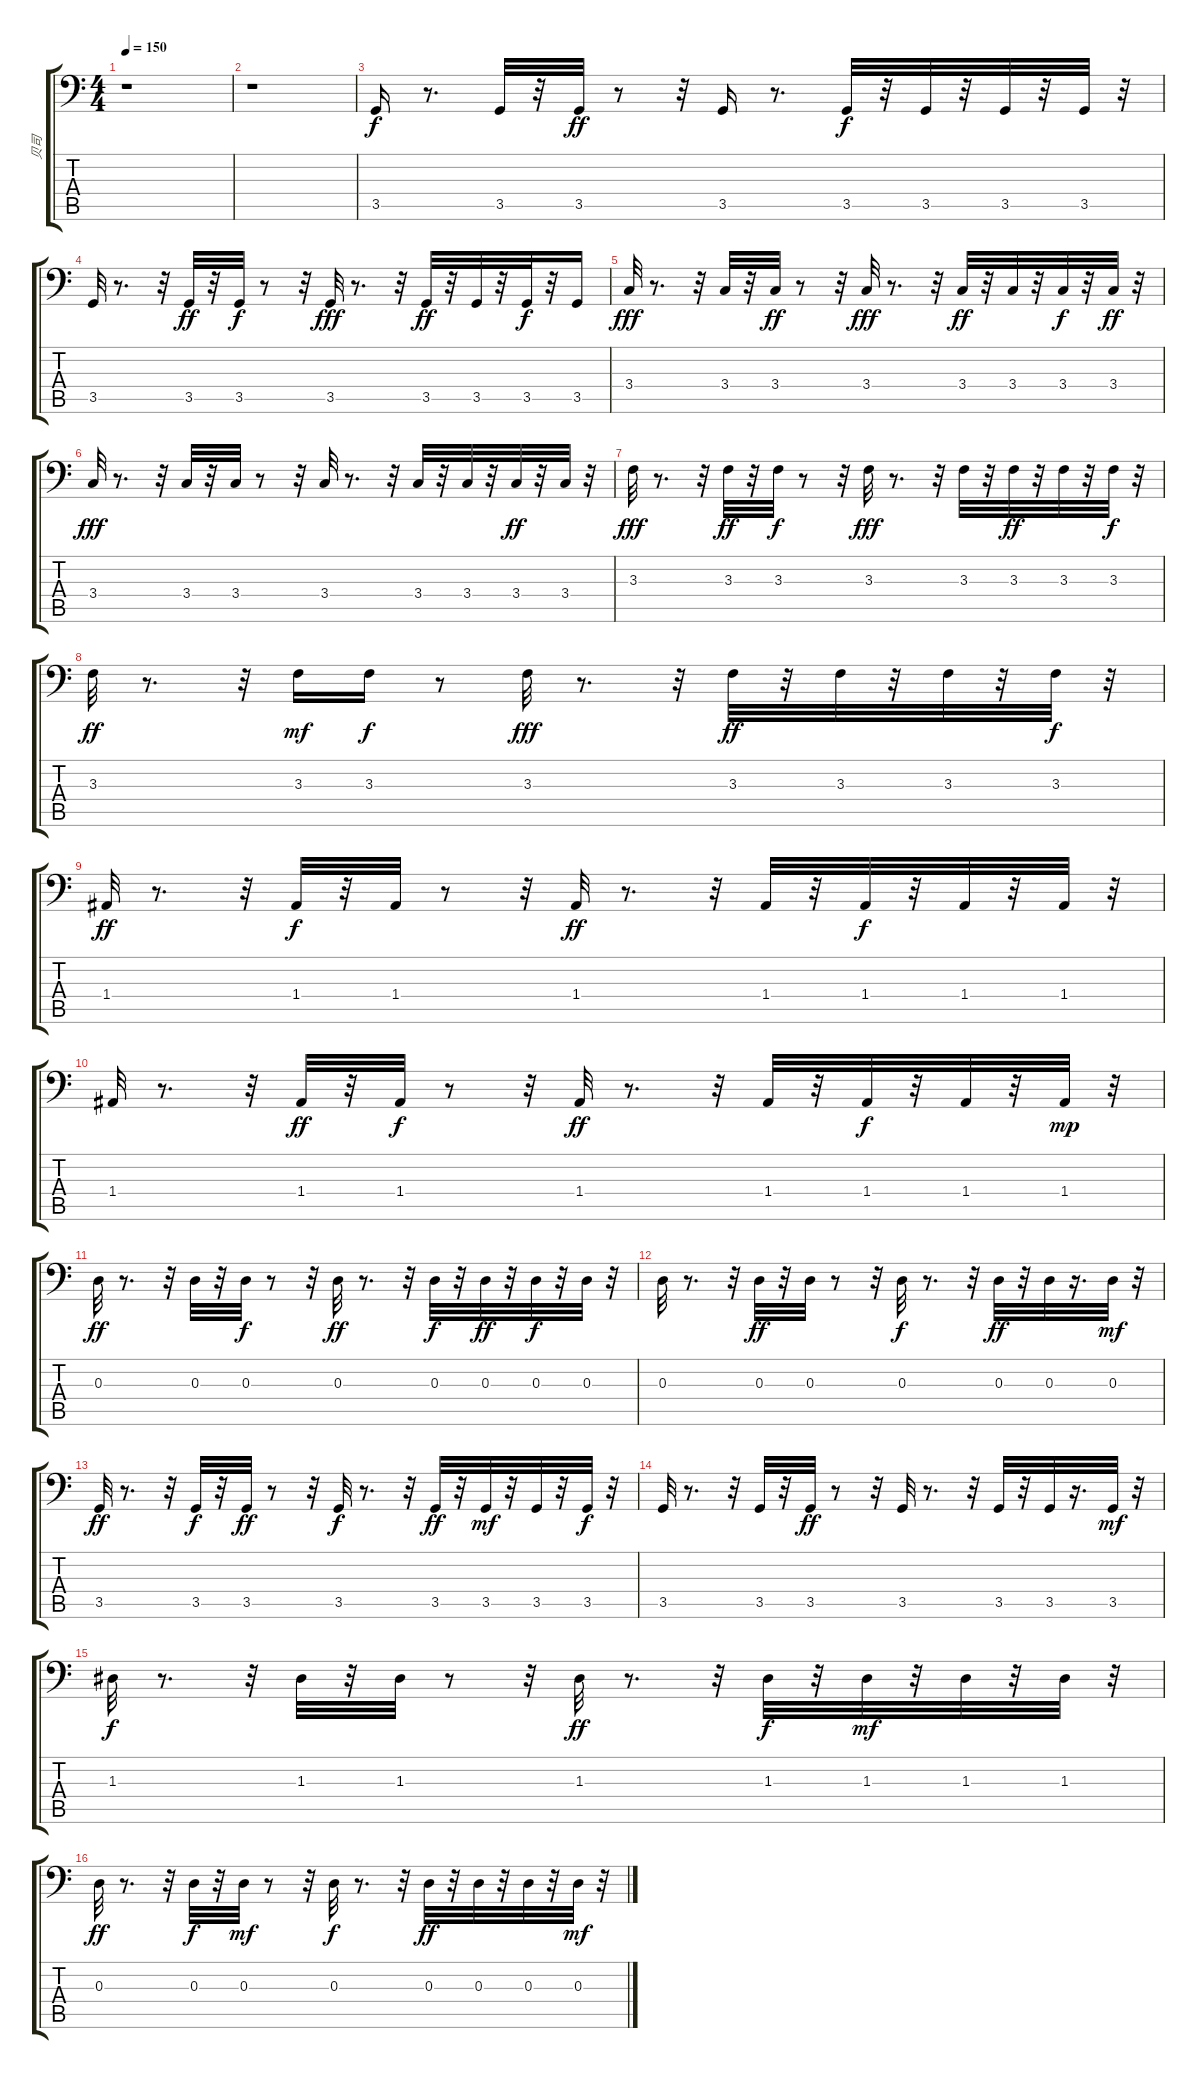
\track ("贝司" "贝司") {instrument electricbassfinger}
\staff {score tabs}
\tuning (C3 G2 D2 A1 E1 B0) {hide}
\ts (4 4)
\tempo 150
\clef f4
\ks c
r.1{dy f instrument electricbassfinger} |
r.1 |
3.5.16{txt ""} r.8{d} 3.5.32 r.32 3.5.32{dy ff} r.8 r.32 3.5.16 r.8{d} 3.5.32{dy f} r.32 3.5.32 r.32 3.5.32 r.32 3.5.32 r.32 |
3.5.32 r.8{d} r.32 3.5.32{dy ff} r.32 3.5.32{dy f} r.8 r.32 3.5.32{dy fff} r.8{d} r.32 3.5.32{dy ff} r.32 3.5.32 r.32 3.5.32{dy f} r.32 3.5.16 |
3.4.32{dy fff} r.8{d} r.32 3.4.32 r.32 3.4.32{dy ff} r.8 r.32 3.4.32{dy fff} r.8{d} r.32 3.4.32{dy ff} r.32 3.4.32 r.32 3.4.32{dy f} r.32 3.4.32{dy ff} r.32 |
3.4.32{dy fff} r.8{d} r.32 3.4.32 r.32 3.4.32 r.8 r.32 3.4.32 r.8{d} r.32 3.4.32 r.32 3.4.32 r.32 3.4.32{dy ff} r.32 3.4.32 r.32 |
3.3.32{dy fff} r.8{d} r.32 3.3.32{dy ff} r.32 3.3.32{dy f} r.8 r.32 3.3.32{dy fff} r.8{d} r.32 3.3.32 r.32 3.3.32{dy ff} r.32 3.3.32 r.32 3.3.32{dy f} r.32 |
3.3.32{dy ff} r.8{d} r.32 3.3.16{dy mf} 3.3.16{dy f} r.8 3.3.32{dy fff} r.8{d} r.32 3.3.32{dy ff} r.32 3.3.32 r.32 3.3.32 r.32 3.3.32{dy f} r.32 |
1.4.32{dy ff} r.8{d} r.32 1.4.32{dy f} r.32 1.4.32 r.8 r.32 1.4.32{dy ff} r.8{d} r.32 1.4.32 r.32 1.4.32{dy f} r.32 1.4.32 r.32 1.4.32 r.32 |
1.4.32 r.8{d} r.32 1.4.32{dy ff} r.32 1.4.32{dy f} r.8 r.32 1.4.32{dy ff} r.8{d} r.32 1.4.32 r.32 1.4.32{dy f} r.32 1.4.32 r.32 1.4.32{dy mp} r.32 |
0.3.32{dy ff} r.8{d} r.32 0.3.32 r.32 0.3.32{dy f} r.8 r.32 0.3.32{dy ff} r.8{d} r.32 0.3.32{dy f} r.32 0.3.32{dy ff} r.32 0.3.32{dy f} r.32 0.3.32 r.32 |
0.3.32 r.8{d} r.32 0.3.32{dy ff} r.32 0.3.32 r.8 r.32 0.3.32{dy f} r.8{d} r.32 0.3.32{dy ff} r.32 0.3.32 r.16{d} 0.3.32{dy mf} r.32 |
3.5.32{dy ff} r.8{d} r.32 3.5.32{dy f} r.32 3.5.32{dy ff} r.8 r.32 3.5.32{dy f} r.8{d} r.32 3.5.32{dy ff} r.32 3.5.32{dy mf} r.32 3.5.32 r.32 3.5.32{dy f} r.32 |
3.5.32 r.8{d} r.32 3.5.32 r.32 3.5.32{dy ff} r.8 r.32 3.5.32 r.8{d} r.32 3.5.32 r.32 3.5.32 r.16{d} 3.5.32{dy mf} r.32 |
1.3.32{dy f} r.8{d} r.32 1.3.32 r.32 1.3.32 r.8 r.32 1.3.32{dy ff} r.8{d} r.32 1.3.32{dy f} r.32 1.3.32{dy mf} r.32 1.3.32 r.32 1.3.32 r.32 |
0.3.32{dy ff} r.8{d} r.32 0.3.32{dy f} r.32 0.3.32{dy mf} r.8 r.32 0.3.32{dy f} r.8{d} r.32 0.3.32{dy ff} r.32 0.3.32 r.32 0.3.32 r.32 0.3.32{dy mf} r.32
